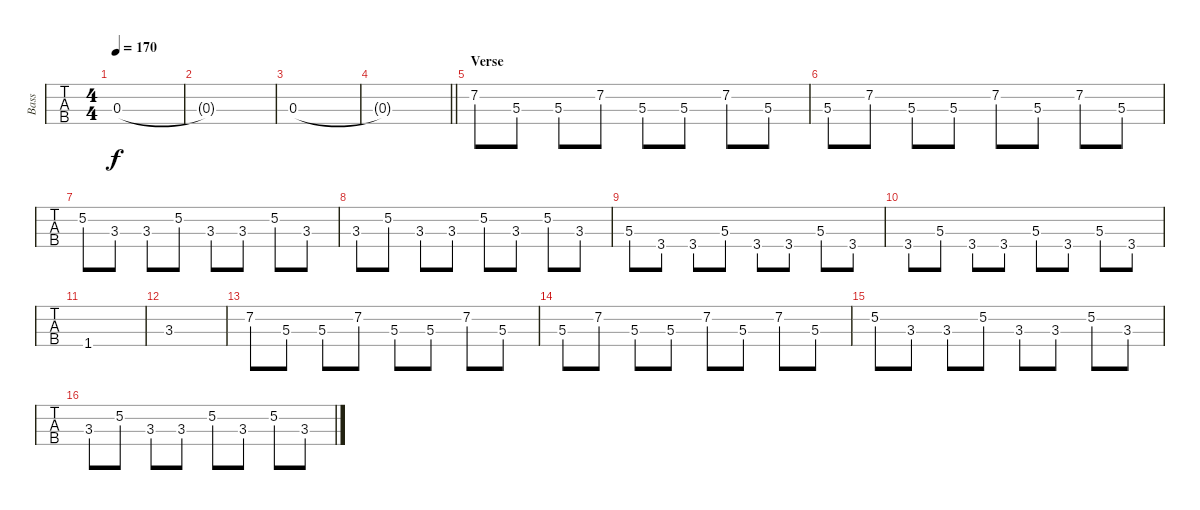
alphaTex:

\track ("Bass" "Bass") {instrument electricbassfinger}
\staff {tabs}
\tuning (Gb2 Db2 Ab1 Eb1) {hide}
\ts (4 4)
\tempo 170
\clef f4
\ks c
0.3.1{dy f} |
0.3{t}.1 |
0.3.1 |
\barLineRight lightlight
0.3{t}.1 |
\section ("" "Verse")
7.2.8 5.3.8 5.3.8 7.2.8 5.3.8 5.3.8 7.2.8 5.3.8 |
5.3.8 7.2.8 5.3.8 5.3.8 7.2.8 5.3.8 7.2.8 5.3.8 |
5.2.8 3.3.8 3.3.8 5.2.8 3.3.8 3.3.8 5.2.8 3.3.8 |
3.3.8 5.2.8 3.3.8 3.3.8 5.2.8 3.3.8 5.2.8 3.3.8 |
5.3.8 3.4.8 3.4.8 5.3.8 3.4.8 3.4.8 5.3.8 3.4.8 |
3.4.8 5.3.8 3.4.8 3.4.8 5.3.8 3.4.8 5.3.8 3.4.8 |
1.4.1 |
3.3.1 |
7.2.8 5.3.8 5.3.8 7.2.8 5.3.8 5.3.8 7.2.8 5.3.8 |
5.3.8 7.2.8 5.3.8 5.3.8 7.2.8 5.3.8 7.2.8 5.3.8 |
5.2.8 3.3.8 3.3.8 5.2.8 3.3.8 3.3.8 5.2.8 3.3.8 |
3.3.8 5.2.8 3.3.8 3.3.8 5.2.8 3.3.8 5.2.8 3.3.8
